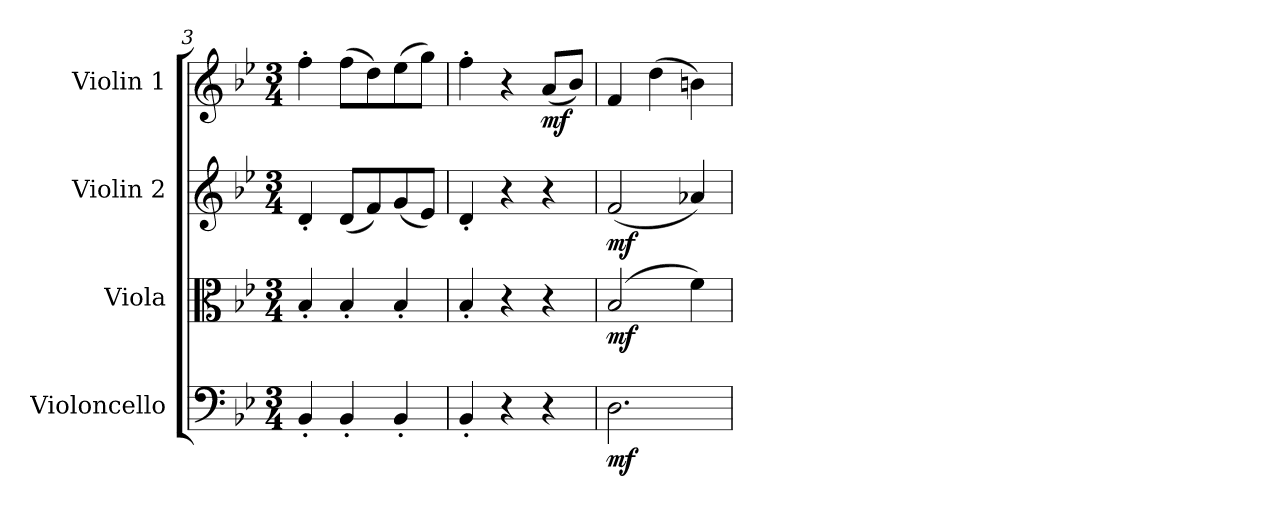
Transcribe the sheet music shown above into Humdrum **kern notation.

**kern	**dynam	**kern	**dynam	**kern	**dynam	**kern	**dynam
*part4	*part4	*part3	*part3	*part2	*part2	*part1	*part1
*staff4	*staff4	*staff3	*staff3	*staff2	*staff2	*staff1	*staff1
*I"Violoncello	*	*I"Viola	*	*I"Violin 2	*	*I"Violin 1	*
*I'Vc	*	*I'Vla	*	*I'Vln	*	*I'Vln	*
*clefF4	*	*clefC3	*	*clefG2	*	*clefG2	*
*k[b-e-]	*	*k[b-e-]	*	*k[b-e-]	*	*k[b-e-]	*
*M3/4	*	*M3/4	*	*M3/4	*	*M3/4	*
=3	=3	=3	=3	=3	=3	=3	=3
4BB-'/	.	4B-'/	.	4d'/	.	4ff'\	.
4BB-'/	.	4B-'/	.	(8d/L	.	(8ff\L	.
.	.	.	.	8f/)	.	8dd\)	.
4BB-'/	.	4B-'/	.	(8g/	.	(8ee-\	.
.	.	.	.	8e-/J)	.	8gg\J)	.
=4	=4	=4	=4	=4	=4	=4	=4
4BB-'/	.	4B-'/	.	4d'/	.	4ff'\	.
4r	.	4r	.	4r	.	4r	.
!	!	!	!	!	!	!	!LO:DY:b
4r	.	4r	.	4r	.	(8a/L	mf
.	.	.	.	.	.	8b-/J)	.
=5	=5	=5	=5	=5	=5	=5	=5
!	!LO:DY:b	!	!LO:DY:b	!	!LO:DY:b	!	!
2.D\	mf	(2B-/	mf	(2f/	mf	4f/	.
.	.	.	.	.	.	(4dd\	.
.	.	4f\)	.	4a-X/)	.	4bn\)	.
=	=	=	=	=	=	=	=
*-	*-	*-	*-	*-	*-	*-	*-
